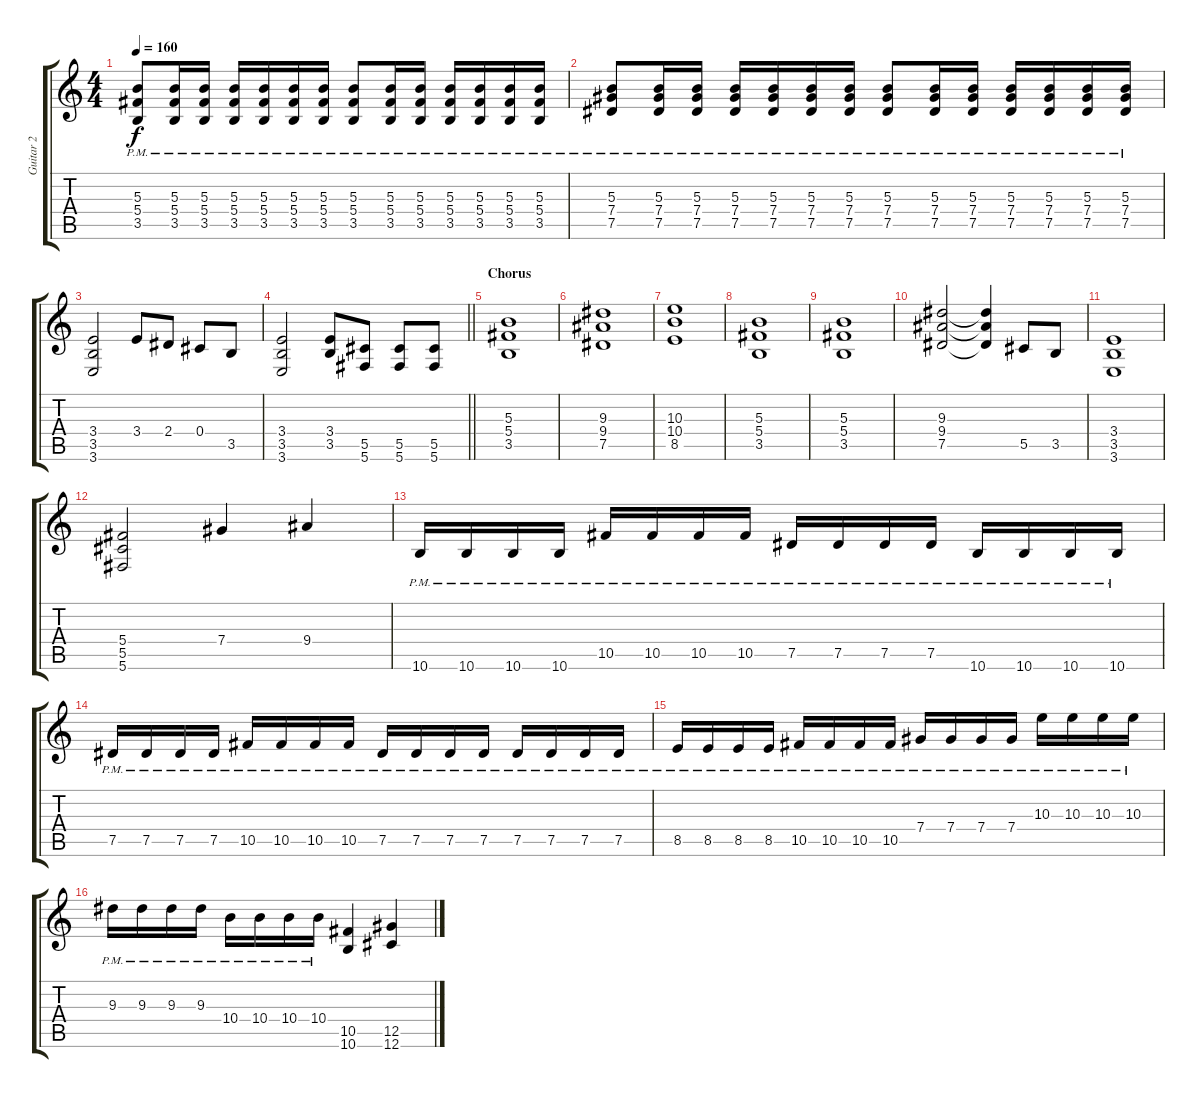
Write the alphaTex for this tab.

\track ("Guitar 2" "Guitar 2") {instrument overdrivenguitar}
\staff {score tabs}
\tuning (Eb4 Bb3 Gb3 Db3 Ab2 Db2) {hide}
\ts (4 4)
\tempo 160
\clef g2
\ks c
(5.3{pm} 5.4{pm} 3.5{pm}).8{dy f} (5.3{pm} 5.4{pm} 3.5{pm}).16 (5.3{pm} 5.4{pm} 3.5{pm}).16 (5.3{pm} 5.4{pm} 3.5{pm}).16 (5.3{pm} 5.4{pm} 3.5{pm}).16 (5.3{pm} 5.4{pm} 3.5{pm}).16 (5.3{pm} 5.4{pm} 3.5{pm}).16 (5.3{pm} 5.4{pm} 3.5{pm}).8 (5.3{pm} 5.4{pm} 3.5{pm}).16 (5.3{pm} 5.4{pm} 3.5{pm}).16 (5.3{pm} 5.4{pm} 3.5{pm}).16 (5.3{pm} 5.4{pm} 3.5{pm}).16 (5.3{pm} 5.4{pm} 3.5{pm}).16 (5.3{pm} 5.4{pm} 3.5{pm}).16 |
(5.3{pm} 7.4{pm} 7.5{pm}).8 (5.3{pm} 7.4{pm} 7.5{pm}).16 (5.3{pm} 7.4{pm} 7.5{pm}).16 (5.3{pm} 7.4{pm} 7.5{pm}).16 (5.3{pm} 7.4{pm} 7.5{pm}).16 (5.3{pm} 7.4{pm} 7.5{pm}).16 (5.3{pm} 7.4{pm} 7.5{pm}).16 (5.3{pm} 7.4{pm} 7.5{pm}).8 (5.3{pm} 7.4{pm} 7.5{pm}).16 (5.3{pm} 7.4{pm} 7.5{pm}).16 (5.3{pm} 7.4{pm} 7.5{pm}).16 (5.3{pm} 7.4{pm} 7.5{pm}).16 (5.3{pm} 7.4{pm} 7.5{pm}).16 (5.3{pm} 7.4{pm} 7.5{pm}).16 |
(3.4 3.5 3.6).2 3.4.8 2.4.8 0.4.8 3.5.8 |
\barLineRight lightlight
(3.4 3.5 3.6).2 (3.4 3.5).8 (5.5 5.6).8 (5.5 5.6).8 (5.5 5.6).8 |
\section ("" "Chorus")
(5.3 5.4 3.5).1 |
(9.3 9.4 7.5).1 |
(10.3 10.4 8.5).1 |
(5.3 5.4 3.5).1 |
(5.3 5.4 3.5).1 |
(9.3 9.4 7.5).2 (9.3{t} 9.4{t} 7.5{t}).4 5.5.8 3.5.8 |
(3.4 3.5 3.6).1 |
(5.4 5.5 5.6).2 7.4.4 9.4.4 |
10.6{pm}.16 10.6{pm}.16 10.6{pm}.16 10.6{pm}.16 10.5{pm}.16 10.5{pm}.16 10.5{pm}.16 10.5{pm}.16 7.5{pm}.16 7.5{pm}.16 7.5{pm}.16 7.5{pm}.16 10.6{pm}.16 10.6{pm}.16 10.6{pm}.16 10.6{pm}.16 |
7.5{pm}.16 7.5{pm}.16 7.5{pm}.16 7.5{pm}.16 10.5{pm}.16 10.5{pm}.16 10.5{pm}.16 10.5{pm}.16 7.5{pm}.16 7.5{pm}.16 7.5{pm}.16 7.5{pm}.16 7.5{pm}.16 7.5{pm}.16 7.5{pm}.16 7.5{pm}.16 |
8.5{pm}.16 8.5{pm}.16 8.5{pm}.16 8.5{pm}.16 10.5{pm}.16 10.5{pm}.16 10.5{pm}.16 10.5{pm}.16 7.4{pm}.16 7.4{pm}.16 7.4{pm}.16 7.4{pm}.16 10.3{pm}.16 10.3{pm}.16 10.3{pm}.16 10.3{pm}.16 |
9.3{pm}.16 9.3{pm}.16 9.3{pm}.16 9.3{pm}.16 10.4{pm}.16 10.4{pm}.16 10.4{pm}.16 10.4{pm}.16 (10.5 10.6).4 (12.5 12.6).4
